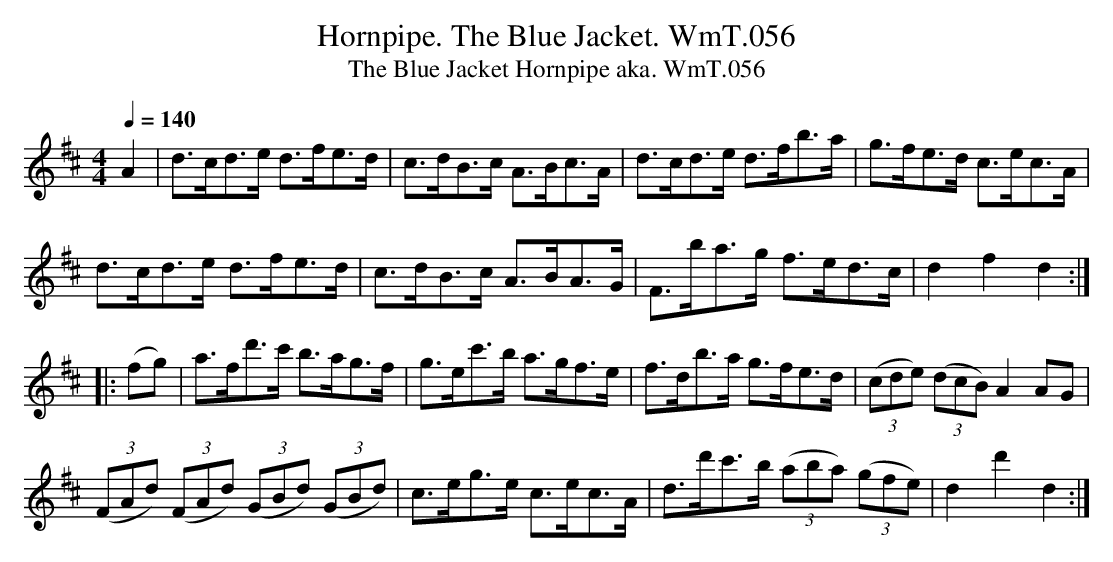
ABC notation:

X:1
T:Hornpipe. The Blue Jacket. WmT.056
T:Blue Jacket Hornpipe aka. WmT.056, The
M:4/4
L:1/8
Q:1/4=140
K:D
A2|d>cd>e d>fe>d|c>dB>c A>Bc>A|d>cd>e d>fb>a|g>fe>d c>ec>A|
d>cd>e d>fe>d|c>dB>c A>BA>G|F>ba>g f>ed>c|d2f2d2:|
|:(fg)|a>fd'>c' b>ag>f|g>ec'>b a>gf>e|f>db>a g>fe>d|(3(cde) (3(dcB) A2 AG|
(3(FAd) (3(FAd) (3(GBd) (3(GBd)|c>eg>e c>ec>A|\\
d>d'c'>b (3(aba) (3(gfe)|d2d'2d2:|
